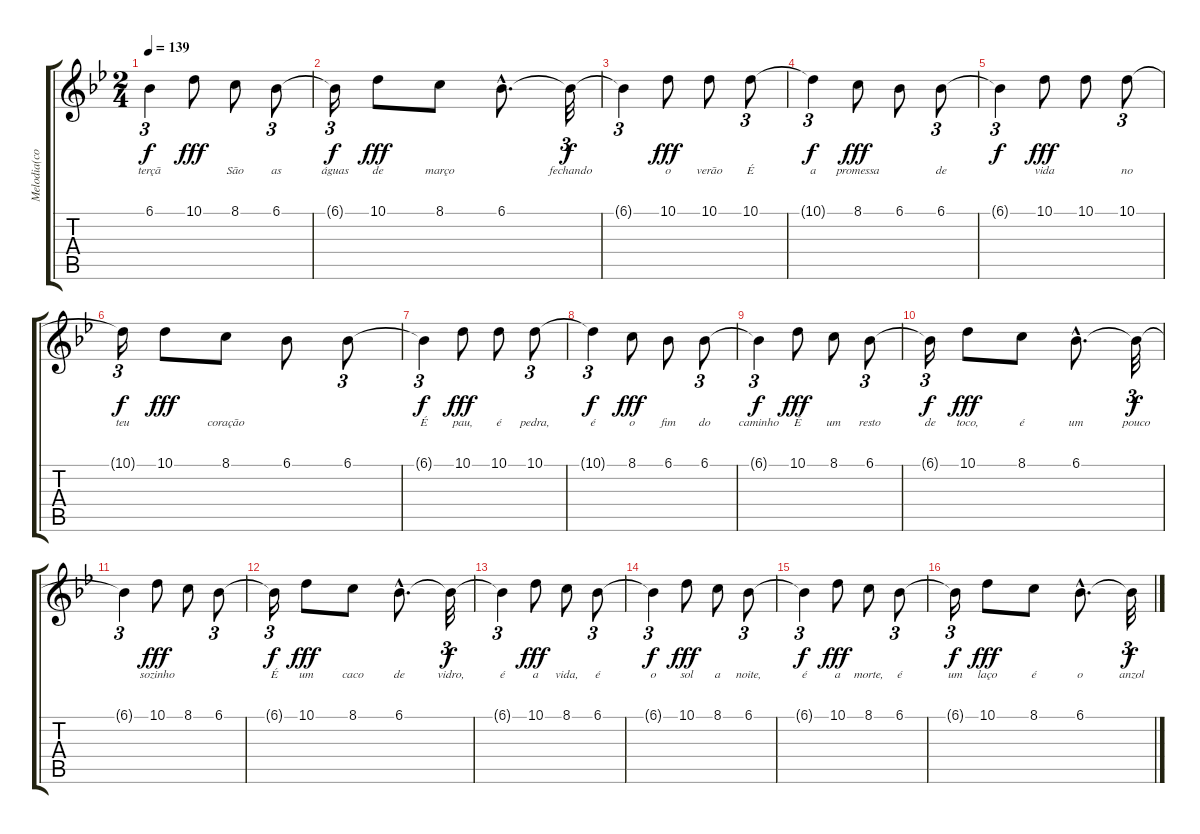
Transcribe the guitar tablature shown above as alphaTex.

\track ("Melodia(com letra)" "Melodia(co") {instrument synthstrings1}
\staff {score tabs}
\tuning (E4 B3 G3 D3 A2 E2) {hide}
\ts (2 4)
\tempo 139
\clef g2
\ks bb
6.1{t}.4{tu (3 2) lyrics (0 "terçã") lyrics (1 "") lyrics (2 "") lyrics (3 "") lyrics (4 "") dy f} 10.1.8{lyrics (0 "") lyrics (1 "") lyrics (2 "") lyrics (3 "") lyrics (4 "") dy fff} 8.1.8{lyrics (0 "São") lyrics (1 "") lyrics (2 "") lyrics (3 "") lyrics (4 "")} 6.1.8{tu (3 2) lyrics (0 "as") lyrics (1 "") lyrics (2 "") lyrics (3 "") lyrics (4 "")} |
6.1{t}.16{tu (3 2) lyrics (0 "águas") lyrics (1 "") lyrics (2 "") lyrics (3 "") lyrics (4 "") dy f} 10.1.8{lyrics (0 "de") lyrics (1 "") lyrics (2 "") lyrics (3 "") lyrics (4 "") dy fff} 8.1.8{lyrics (0 "março") lyrics (1 "") lyrics (2 "") lyrics (3 "") lyrics (4 "")} 6.1{hac}.8{d lyrics (0 "") lyrics (1 "") lyrics (2 "") lyrics (3 "") lyrics (4 "")} 6.1{t}.32{tu (3 2) lyrics (0 "fechando") lyrics (1 "") lyrics (2 "") lyrics (3 "") lyrics (4 "") dy f} |
6.1{t}.4{tu (3 2) lyrics (0 "") lyrics (1 "") lyrics (2 "") lyrics (3 "") lyrics (4 "")} 10.1.8{lyrics (0 "o") lyrics (1 "") lyrics (2 "") lyrics (3 "") lyrics (4 "") dy fff} 10.1.8{lyrics (0 "verão") lyrics (1 "") lyrics (2 "") lyrics (3 "") lyrics (4 "")} 10.1.8{tu (3 2) lyrics (0 "É") lyrics (1 "") lyrics (2 "") lyrics (3 "") lyrics (4 "")} |
10.1{t}.4{tu (3 2) lyrics (0 "a") lyrics (1 "") lyrics (2 "") lyrics (3 "") lyrics (4 "") dy f} 8.1.8{lyrics (0 "promessa") lyrics (1 "") lyrics (2 "") lyrics (3 "") lyrics (4 "") dy fff} 6.1.8{lyrics (0 "") lyrics (1 "") lyrics (2 "") lyrics (3 "") lyrics (4 "")} 6.1.8{tu (3 2) lyrics (0 "de") lyrics (1 "") lyrics (2 "") lyrics (3 "") lyrics (4 "")} |
6.1{t}.4{tu (3 2) lyrics (0 "") lyrics (1 "") lyrics (2 "") lyrics (3 "") lyrics (4 "") dy f} 10.1.8{lyrics (0 "vida") lyrics (1 "") lyrics (2 "") lyrics (3 "") lyrics (4 "") dy fff} 10.1.8{lyrics (0 "") lyrics (1 "") lyrics (2 "") lyrics (3 "") lyrics (4 "")} 10.1.8{tu (3 2) lyrics (0 "no") lyrics (1 "") lyrics (2 "") lyrics (3 "") lyrics (4 "")} |
10.1{t}.16{tu (3 2) lyrics (0 "teu") lyrics (1 "") lyrics (2 "") lyrics (3 "") lyrics (4 "") dy f} 10.1.8{lyrics (0 "") lyrics (1 "") lyrics (2 "") lyrics (3 "") lyrics (4 "") dy fff} 8.1.8{lyrics (0 "coração") lyrics (1 "") lyrics (2 "") lyrics (3 "") lyrics (4 "")} 6.1.8{lyrics (0 "") lyrics (1 "") lyrics (2 "") lyrics (3 "") lyrics (4 "")} 6.1.8{tu (3 2) lyrics (0 "") lyrics (1 "") lyrics (2 "") lyrics (3 "") lyrics (4 "")} |
6.1{t}.4{tu (3 2) lyrics (0 "É") lyrics (1 "") lyrics (2 "") lyrics (3 "") lyrics (4 "") dy f} 10.1.8{lyrics (0 "pau,") lyrics (1 "") lyrics (2 "") lyrics (3 "") lyrics (4 "") dy fff} 10.1.8{lyrics (0 "é") lyrics (1 "") lyrics (2 "") lyrics (3 "") lyrics (4 "")} 10.1.8{tu (3 2) lyrics (0 "pedra,") lyrics (1 "") lyrics (2 "") lyrics (3 "") lyrics (4 "")} |
10.1{t}.4{tu (3 2) lyrics (0 "é") lyrics (1 "") lyrics (2 "") lyrics (3 "") lyrics (4 "") dy f} 8.1.8{lyrics (0 "o") lyrics (1 "") lyrics (2 "") lyrics (3 "") lyrics (4 "") dy fff} 6.1.8{lyrics (0 "fim") lyrics (1 "") lyrics (2 "") lyrics (3 "") lyrics (4 "")} 6.1.8{tu (3 2) lyrics (0 "do") lyrics (1 "") lyrics (2 "") lyrics (3 "") lyrics (4 "")} |
6.1{t}.4{tu (3 2) lyrics (0 "caminho") lyrics (1 "") lyrics (2 "") lyrics (3 "") lyrics (4 "") dy f} 10.1.8{lyrics (0 "É") lyrics (1 "") lyrics (2 "") lyrics (3 "") lyrics (4 "") dy fff} 8.1.8{lyrics (0 "um") lyrics (1 "") lyrics (2 "") lyrics (3 "") lyrics (4 "")} 6.1.8{tu (3 2) lyrics (0 "resto") lyrics (1 "") lyrics (2 "") lyrics (3 "") lyrics (4 "")} |
6.1{t}.16{tu (3 2) lyrics (0 "de") lyrics (1 "") lyrics (2 "") lyrics (3 "") lyrics (4 "") dy f} 10.1.8{lyrics (0 "toco,") lyrics (1 "") lyrics (2 "") lyrics (3 "") lyrics (4 "") dy fff} 8.1.8{lyrics (0 "é") lyrics (1 "") lyrics (2 "") lyrics (3 "") lyrics (4 "")} 6.1{hac}.8{d lyrics (0 "um") lyrics (1 "") lyrics (2 "") lyrics (3 "") lyrics (4 "")} 6.1{t}.32{tu (3 2) lyrics (0 "pouco") lyrics (1 "") lyrics (2 "") lyrics (3 "") lyrics (4 "") dy f} |
6.1{t}.4{tu (3 2) lyrics (0 "") lyrics (1 "") lyrics (2 "") lyrics (3 "") lyrics (4 "")} 10.1.8{lyrics (0 "sozinho") lyrics (1 "") lyrics (2 "") lyrics (3 "") lyrics (4 "") dy fff} 8.1.8{lyrics (0 "") lyrics (1 "") lyrics (2 "") lyrics (3 "") lyrics (4 "")} 6.1.8{tu (3 2) lyrics (0 "") lyrics (1 "") lyrics (2 "") lyrics (3 "") lyrics (4 "")} |
6.1{t}.16{tu (3 2) lyrics (0 "É") lyrics (1 "") lyrics (2 "") lyrics (3 "") lyrics (4 "") dy f} 10.1.8{lyrics (0 "um") lyrics (1 "") lyrics (2 "") lyrics (3 "") lyrics (4 "") dy fff} 8.1.8{lyrics (0 "caco") lyrics (1 "") lyrics (2 "") lyrics (3 "") lyrics (4 "")} 6.1{hac}.8{d lyrics (0 "de") lyrics (1 "") lyrics (2 "") lyrics (3 "") lyrics (4 "")} 6.1{t}.32{tu (3 2) lyrics (0 "vidro,") lyrics (1 "") lyrics (2 "") lyrics (3 "") lyrics (4 "") dy f} |
6.1{t}.4{tu (3 2) lyrics (0 "é") lyrics (1 "") lyrics (2 "") lyrics (3 "") lyrics (4 "")} 10.1.8{lyrics (0 "a") lyrics (1 "") lyrics (2 "") lyrics (3 "") lyrics (4 "") dy fff} 8.1.8{lyrics (0 "vida,") lyrics (1 "") lyrics (2 "") lyrics (3 "") lyrics (4 "")} 6.1.8{tu (3 2) lyrics (0 "é") lyrics (1 "") lyrics (2 "") lyrics (3 "") lyrics (4 "")} |
6.1{t}.4{tu (3 2) lyrics (0 "o") lyrics (1 "") lyrics (2 "") lyrics (3 "") lyrics (4 "") dy f} 10.1.8{lyrics (0 "sol") lyrics (1 "") lyrics (2 "") lyrics (3 "") lyrics (4 "") dy fff} 8.1.8{lyrics (0 "a") lyrics (1 "") lyrics (2 "") lyrics (3 "") lyrics (4 "")} 6.1.8{tu (3 2) lyrics (0 "noite,") lyrics (1 "") lyrics (2 "") lyrics (3 "") lyrics (4 "")} |
6.1{t}.4{tu (3 2) lyrics (0 "é") lyrics (1 "") lyrics (2 "") lyrics (3 "") lyrics (4 "") dy f} 10.1.8{lyrics (0 "a") lyrics (1 "") lyrics (2 "") lyrics (3 "") lyrics (4 "") dy fff} 8.1.8{lyrics (0 "morte,") lyrics (1 "") lyrics (2 "") lyrics (3 "") lyrics (4 "")} 6.1.8{tu (3 2) lyrics (0 "é") lyrics (1 "") lyrics (2 "") lyrics (3 "") lyrics (4 "")} |
6.1{t}.16{tu (3 2) lyrics (0 "um") lyrics (1 "") lyrics (2 "") lyrics (3 "") lyrics (4 "") dy f} 10.1.8{lyrics (0 "laço") lyrics (1 "") lyrics (2 "") lyrics (3 "") lyrics (4 "") dy fff} 8.1.8{lyrics (0 "é") lyrics (1 "") lyrics (2 "") lyrics (3 "") lyrics (4 "")} 6.1{hac}.8{d lyrics (0 "o") lyrics (1 "") lyrics (2 "") lyrics (3 "") lyrics (4 "")} 6.1{t}.32{tu (3 2) lyrics (0 "anzol") lyrics (1 "") lyrics (2 "") lyrics (3 "") lyrics (4 "") dy f}
